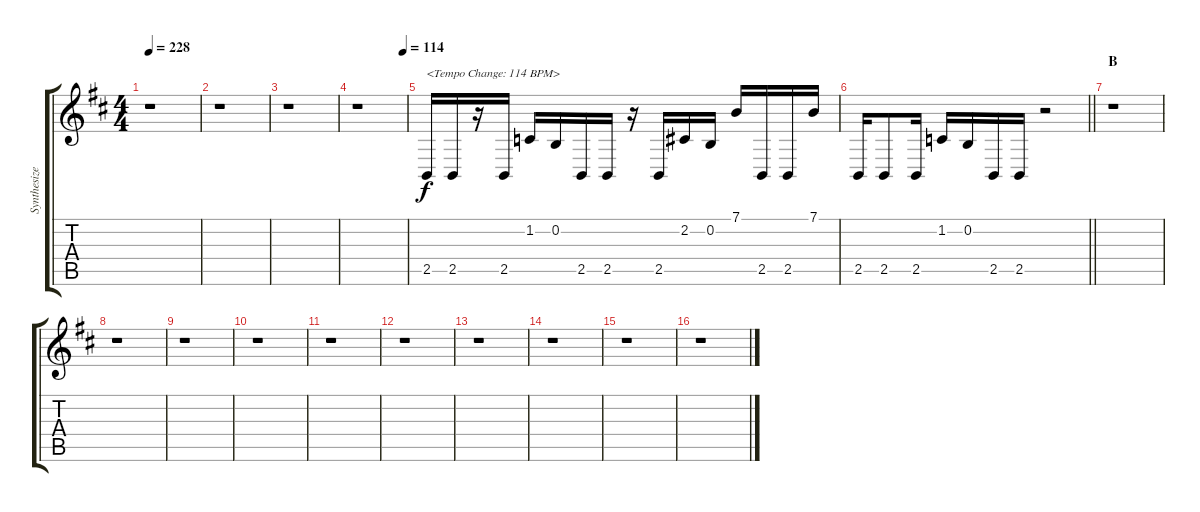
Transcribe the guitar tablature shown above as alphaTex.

\track ("Synthesizer" "Synthesize") {instrument lead2sawtooth}
\staff {score tabs}
\tuning (E4 B3 G3 D3 A2 E2) {hide}
\ts (4 4)
\tempo 228
\clef g2
\ks d
r.1{dy f} |
r.1 |
r.1 |
\tempo (114 0.9375)
r.1 |
2.5.16{txt "<Tempo Change: 114 BPM>"} 2.5.16 r.16 2.5.16 1.2.16 0.2.16 2.5.16 2.5.16 r.16 2.5.16 2.2.16 0.2.16 7.1.16 2.5.16 2.5.16 7.1.16 |
\barLineRight lightlight
2.5.16 2.5.8 2.5.16 1.2.16 0.2.16 2.5.16 2.5.16 r.2 |
\section ("" "B")
r.1 |
r.1 |
r.1 |
r.1 |
r.1 |
r.1 |
r.1 |
r.1 |
r.1 |
r.1
